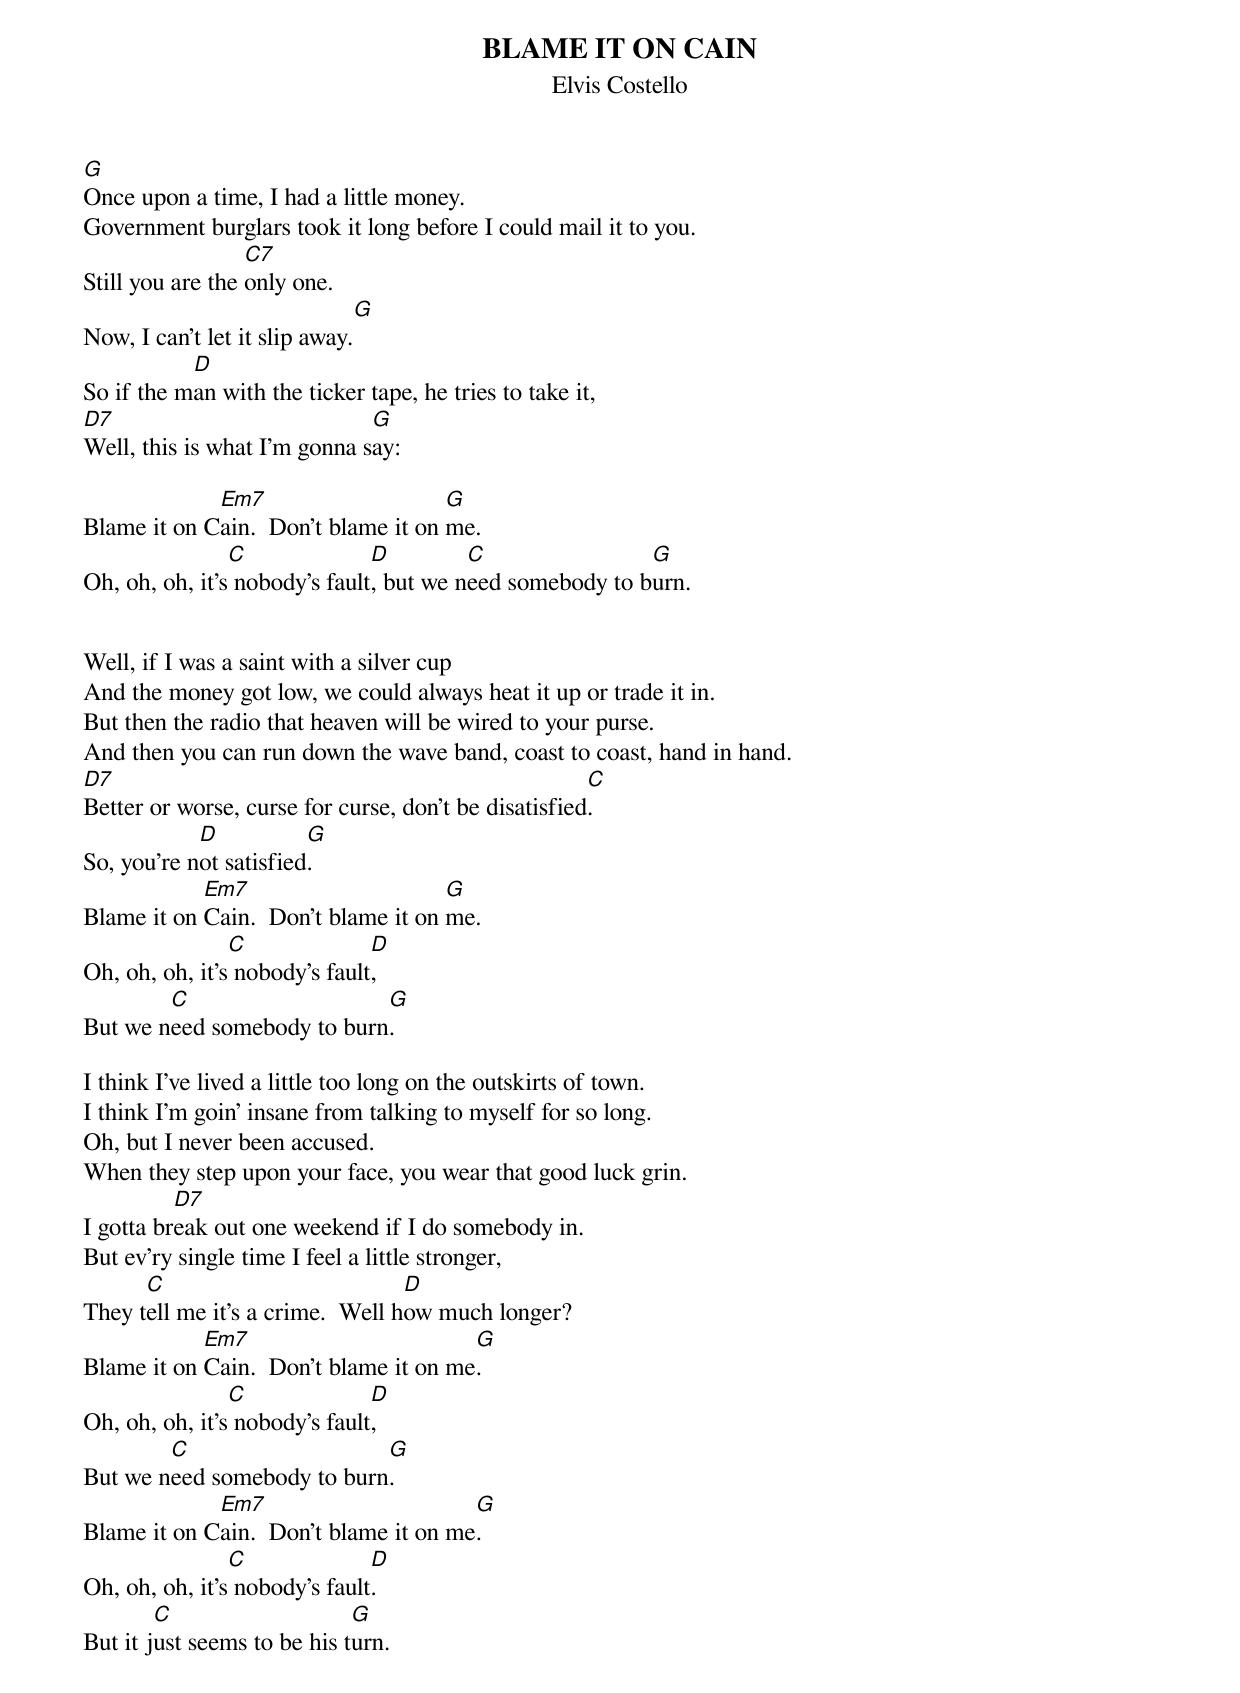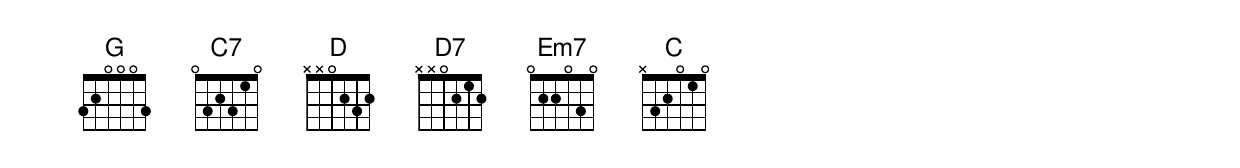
{t:BLAME IT ON CAIN}
{st:Elvis Costello}

[G]Once upon a time, I had a little money.
Government burglars took it long before I could mail it to you.
Still you are the [C7]only one.
Now, I can't let it slip away.[G]
So if the m[D]an with the ticker tape, he tries to take it,
[D7]Well, this is what I'm gonna s[G]ay:

Blame it on C[Em7]ain.  Don't blame it on [G]me.
Oh, oh, oh, it's[C] nobody's fault[D], but we n[C]eed somebody to b[G]urn.


Well, if I was a saint with a silver cup
And the money got low, we could always heat it up or trade it in.
But then the radio that heaven will be wired to your purse.
And then you can run down the wave band, coast to coast, hand in hand.
[D7]Better or worse, curse for curse, don't be disatisfied[C].
So, you're n[D]ot satisfied[G].
Blame it on [Em7]Cain.  Don't blame it on [G]me.
Oh, oh, oh, it's[C] nobody's fault[D],
But we n[C]eed somebody to burn[G].

I think I've lived a little too long on the outskirts of town.
I think I'm goin' insane from talking to myself for so long.
Oh, but I never been accused.
When they step upon your face, you wear that good luck grin.
I gotta br[D7]eak out one weekend if I do somebody in.
But ev'ry single time I feel a little stronger,
They t[C]ell me it's a crime.  Well h[D]ow much longer?
Blame it on [Em7]Cain.  Don't blame it on me[G].
Oh, oh, oh, it's[C] nobody's fault[D],
But we n[C]eed somebody to burn[G].
Blame it on C[Em7]ain.  Don't blame it on me[G].
Oh, oh, oh, it's[C] nobody's fault[D].
But it j[C]ust seems to be his t[G]urn.
